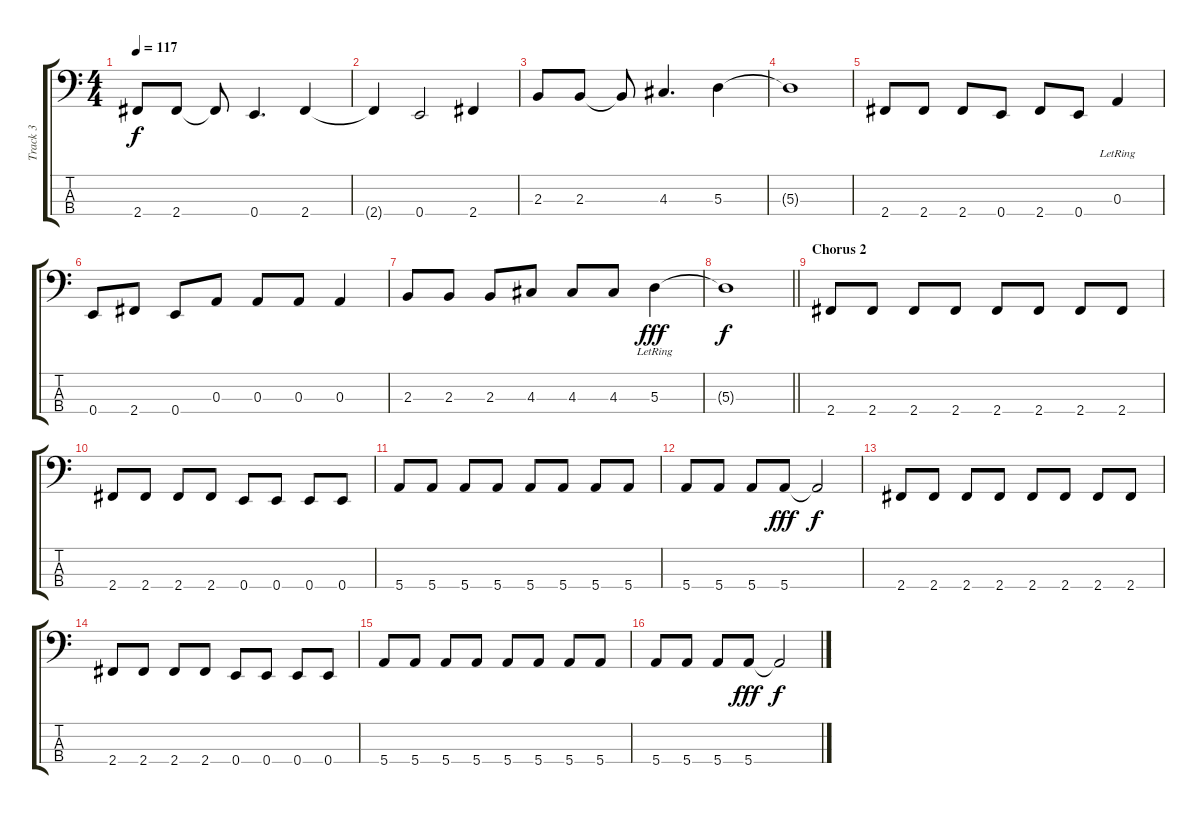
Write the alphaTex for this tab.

\track ("Track 3" "Track 3") {instrument electricbassfinger}
\staff {score tabs}
\tuning (G2 D2 A1 E1) {hide}
\ts (4 4)
\tempo 117
\clef f4
\ks c
2.4.8{dy f} 2.4.8 2.4{t}.8 0.4.4{d} 2.4.4 |
2.4{t}.4 0.4.2 2.4.4 |
2.3.8 2.3.8 2.3{t}.8 4.3.4{d} 5.3.4 |
5.3{t}.1 |
2.4.8 2.4.8 2.4.8 0.4.8 2.4.8 0.4.8 0.3{lr}.4 |
0.4.8 2.4.8 0.4.8 0.3.8 0.3.8 0.3.8 0.3.4 |
2.3.8 2.3.8 2.3.8 4.3.8 4.3.8 4.3.8 5.3{lr}.4{dy fff volume 16} |
\barLineRight lightlight
5.3{t}.1{dy f} |
\section ("" "Chorus 2")
2.4.8{volume 12} 2.4.8 2.4.8 2.4.8 2.4.8 2.4.8 2.4.8 2.4.8 |
2.4.8 2.4.8 2.4.8 2.4.8 0.4.8 0.4.8 0.4.8 0.4.8 |
5.4.8 5.4.8 5.4.8 5.4.8 5.4.8 5.4.8 5.4.8 5.4.8 |
5.4.8 5.4.8 5.4.8 5.4.8{dy fff} 5.4{t}.2{dy f} |
2.4.8 2.4.8 2.4.8 2.4.8 2.4.8 2.4.8 2.4.8 2.4.8 |
2.4.8 2.4.8 2.4.8 2.4.8 0.4.8 0.4.8 0.4.8 0.4.8 |
5.4.8 5.4.8 5.4.8 5.4.8 5.4.8 5.4.8 5.4.8 5.4.8 |
5.4.8 5.4.8 5.4.8 5.4.8{dy fff} 5.4{t}.2{dy f}
